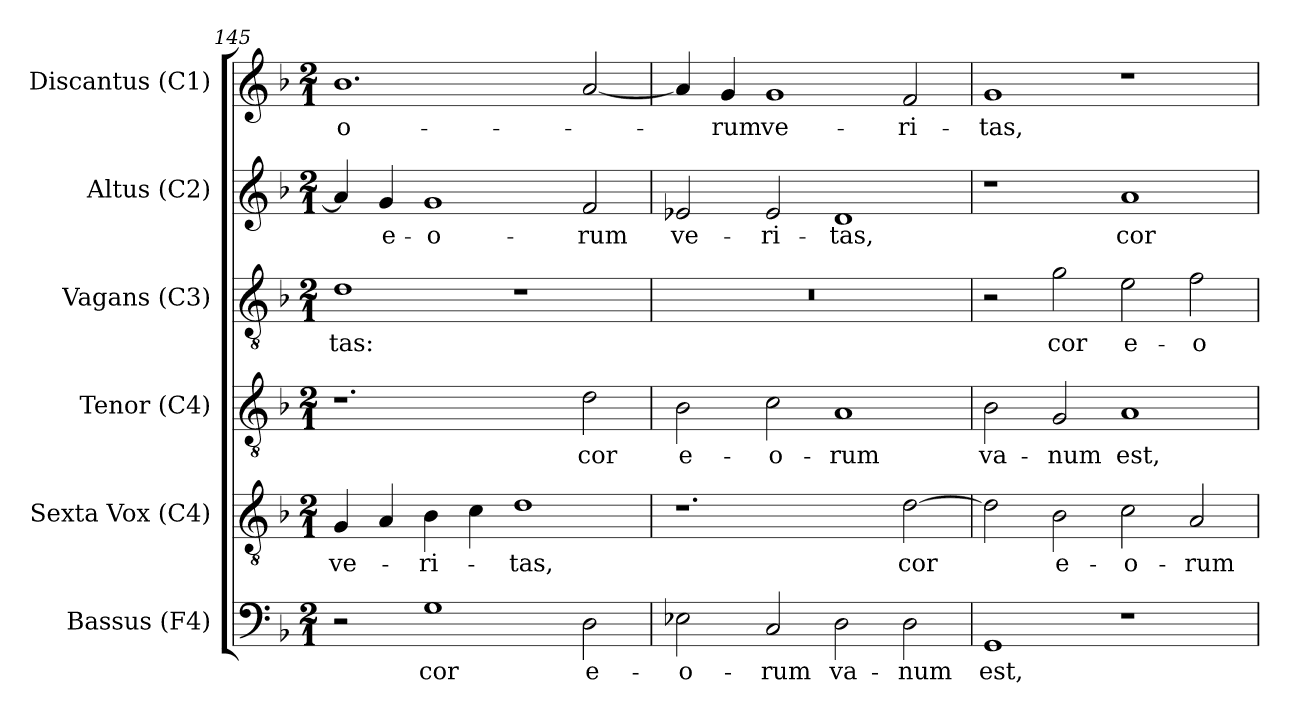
**kern	**text	**kern	**text	**kern	**text	**kern	**text	**kern	**text	**kern	**text
*part6	*part6	*part5	*part5	*part4	*part4	*part3	*part3	*part2	*part2	*part1	*part1
*staff6	*staff6	*staff5	*staff5	*staff4	*staff4	*staff3	*staff3	*staff2	*staff2	*staff1	*staff1
*I"Bassus (F4)	*	*I"Sexta Vox (C4)	*	*I"Tenor (C4)	*	*I"Vagans (C3)	*	*I"Altus (C2)	*	*I"Discantus (C1)	*
*I'B.	*	*I'SV.	*	*I'T.	*	*I'V.	*	*I'A.	*	*I'D.	*
*clefF4	*	*clefGv2	*	*clefGv2	*	*clefGv2	*	*clefG2	*	*clefG2	*
*	*	*	*	*	*	*ITrd7c12	*	*ITrd7c12	*	*	*
*k[b-]	*	*k[b-]	*	*k[b-]	*	*k[b-]	*	*k[b-]	*	*k[b-]	*
*F:	*	*F:	*	*F:	*	*F:	*	*F:	*	*F:	*
*M2/1	*	*M2/1	*	*M2/1	*	*M2/1	*	*M2/1	*	*M2/1	*
=145	=145	=145	=145	=145	=145	=145	=145	=145	=145	=145	=145
!	!	!	!LO:LY:b:color=#000000	!	!	!	!	!	!	!	!
!	!	!	!	!	!	!	!LO:LY:b:color=#000000	!	!	!	!
!	!	!	!	!	!	!	!	!	!	!	!LO:LY:b:color=#000000
2r	.	4Gi/	ve-	1.r	.	1Di	-tas:	4Ai/]	.	1.b-i	-o-
!	!	!	!	!	!	!	!	!	!LO:LY:b:color=#000000	!	!
.	.	4Ai/	.	.	.	.	.	4Gi/	e-	.	.
!	!LO:LY:b:color=#000000	!	!	!	!	!	!	!	!	!	!
!	!	!	!LO:LY:b:color=#000000	!	!	!	!	!	!	!	!
!	!	!	!	!	!	!	!	!	!LO:LY:b:color=#000000	!	!
1Gi	cor	4B-i\	-ri-	.	.	.	.	1Gi	-o-	.	.
.	.	4ci\	.	.	.	.	.	.	.	.	.
!	!	!	!LO:LY:b:color=#000000	!	!	!	!	!	!	!	!
.	.	1di	-tas,	.	.	1r	.	.	.	.	.
!	!LO:LY:b:color=#000000	!	!	!	!	!	!	!	!	!	!
!	!	!	!	!	!LO:LY:b:color=#000000	!	!	!	!	!	!
!	!	!	!	!	!	!	!	!	!LO:LY:b:color=#000000	!	!
2Di\	e-	.	.	2di\	cor	.	.	2Fi/	-rum	[2ai/	.
=146	=146	=146	=146	=146	=146	=146	=146	=146	=146	=146	=146
!	!LO:LY:b:color=#000000	!	!	!	!	!	!	!	!	!	!
!	!	!	!	!	!LO:LY:b:color=#000000	!LO:N:vis=1	!	!	!	!	!
!	!	!	!	!	!	!	!	!	!LO:LY:b:color=#000000	!	!
2E-i\	-o-	1.r	.	2B-i\	e-	0r	.	2E-Xi/	ve-	4ai/]	.
!	!	!	!	!	!	!	!	!	!	!	!LO:LY:b:color=#000000
.	.	.	.	.	.	.	.	.	.	4gi/	-rum
!	!LO:LY:b:color=#000000	!	!	!	!	!	!	!	!	!	!
!	!	!	!	!	!LO:LY:b:color=#000000	!	!	!	!	!	!
!	!	!	!	!	!	!	!	!	!LO:LY:b:color=#000000	!	!
!	!	!	!	!	!	!	!	!	!	!	!LO:LY:b:color=#000000
2Ci/	-rum	.	.	2ci\	-o-	.	.	2E-i/	-ri-	1gi	ve-
!	!LO:LY:b:color=#000000	!	!	!	!	!	!	!	!	!	!
!	!	!	!	!	!LO:LY:b:color=#000000	!	!	!	!	!	!
!	!	!	!	!	!	!	!	!	!LO:LY:b:color=#000000	!	!
2Di\	va-	.	.	1Ai	-rum	.	.	1Di	-tas,	.	.
!	!LO:LY:b:color=#000000	!	!	!	!	!	!	!	!	!	!
!	!	!	!LO:LY:b:color=#000000	!	!	!	!	!	!	!	!
!	!	!	!	!	!	!	!	!	!	!	!LO:LY:b:color=#000000
2Di\	-num	[2di\	cor	.	.	.	.	.	.	2fi/	-ri-
!!LO:LB:g=z
=147	=147	=147	=147	=147	=147	=147	=147	=147	=147	=147	=147
!	!LO:LY:b:color=#000000	!	!	!	!	!	!	!	!	!	!
!	!	!	!	!	!LO:LY:b:color=#000000	!	!	!	!	!	!
!	!	!	!	!	!	!	!	!	!	!	!LO:LY:b:color=#000000
1GGi	est,	2di\]	.	2B-i\	va-	2r	.	1r	.	1gi	-tas,
!	!	!	!LO:LY:b:color=#000000	!	!	!	!	!	!	!	!
!	!	!	!	!	!LO:LY:b:color=#000000	!	!	!	!	!	!
!	!	!	!	!	!	!	!LO:LY:b:color=#000000	!	!	!	!
.	.	2B-i\	e-	2Gi/	-num	2Gi\	cor	.	.	.	.
!	!	!	!LO:LY:b:color=#000000	!	!	!	!	!	!	!	!
!	!	!	!	!	!LO:LY:b:color=#000000	!	!	!	!	!	!
!	!	!	!	!	!	!	!LO:LY:b:color=#000000	!	!	!	!
!	!	!	!	!	!	!	!	!	!LO:LY:b:color=#000000	!	!
1r	.	2ci\	-o-	1Ai	est,	2Ei\	e-	1Ai	cor	1r	.
!	!	!	!LO:LY:b:color=#000000	!	!	!	!	!	!	!	!
!	!	!	!	!	!	!	!LO:LY:b:color=#000000	!	!	!	!
.	.	2Ai/	-rum	.	.	2Fi\	-o-	.	.	.	.
=	=	=	=	=	=	=	=	=	=	=	=
*-	*-	*-	*-	*-	*-	*-	*-	*-	*-	*-	*-
